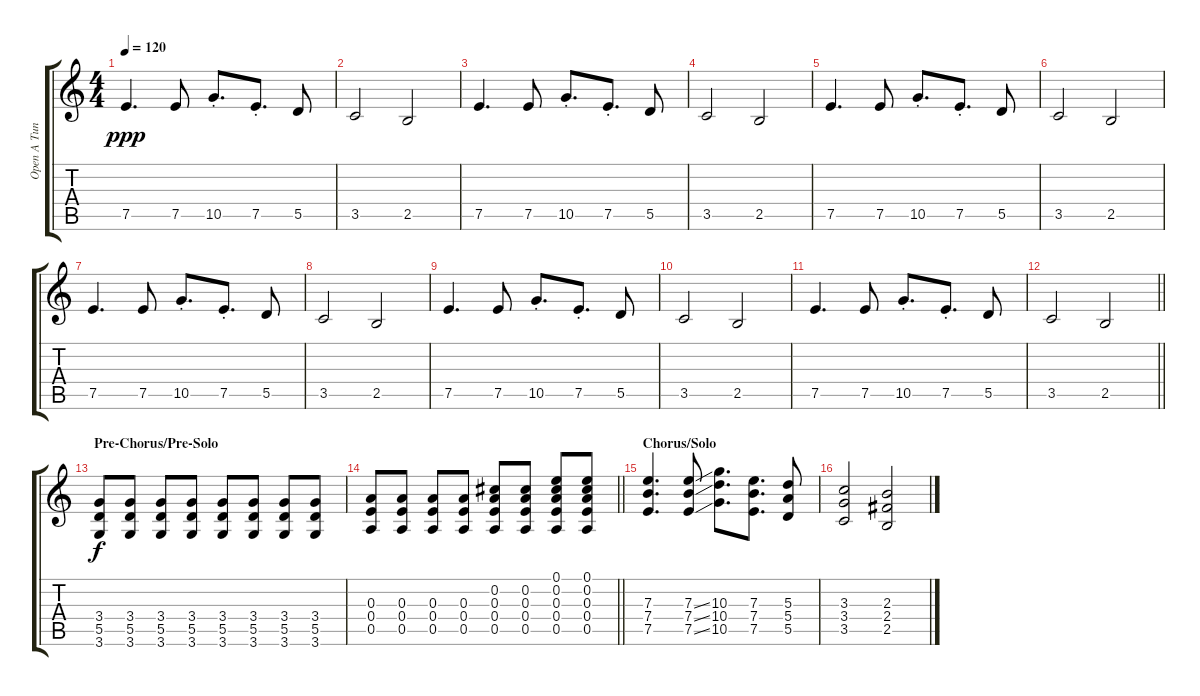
\track ("Open A Tuning" "Open A Tun") {instrument overdrivenguitar}
\staff {score tabs}
\tuning (E4 Db4 A3 E3 A2 E2) {hide}
\ts (4 4)
\tempo 120
\clef g2
\ks c
7.5.4{d dy ppp} 7.5.8 10.5{st}.8{d} 7.5{st}.8{d} 5.5.8 |
3.5.2 2.5.2 |
7.5.4{d} 7.5.8 10.5{st}.8{d} 7.5{st}.8{d} 5.5.8 |
3.5.2 2.5.2 |
7.5.4{d} 7.5.8 10.5{st}.8{d} 7.5{st}.8{d} 5.5.8 |
3.5.2 2.5.2 |
7.5.4{d} 7.5.8 10.5{st}.8{d} 7.5{st}.8{d} 5.5.8 |
3.5.2 2.5.2 |
7.5.4{d} 7.5.8 10.5{st}.8{d} 7.5{st}.8{d} 5.5.8 |
3.5.2 2.5.2 |
7.5.4{d} 7.5.8 10.5{st}.8{d} 7.5{st}.8{d} 5.5.8 |
\barLineRight lightlight
3.5.2 2.5.2 |
\section ("" "Pre-Chorus/Pre-Solo")
(3.4 5.5 3.6).8{dy f} (3.4 5.5 3.6).8 (3.4 5.5 3.6).8 (3.4 5.5 3.6).8 (3.4 5.5 3.6).8 (3.4 5.5 3.6).8 (3.4 5.5 3.6).8 (3.4 5.5 3.6).8 |
\barLineRight lightlight
(0.3 0.4 0.5).8 (0.3 0.4 0.5).8 (0.3 0.4 0.5).8 (0.3 0.4 0.5).8 (0.2 0.3 0.4 0.5).8 (0.2 0.3 0.4 0.5).8 (0.1 0.2 0.3 0.4 0.5).8 (0.1 0.2 0.3 0.4 0.5).8 |
\section ("" "Chorus/Solo")
(7.3 7.4 7.5).4{d} (7.3{ss} 7.4{ss} 7.5{ss}).8 (10.3 10.4 10.5).8{d} (7.3 7.4 7.5).8{d} (5.3 5.4 5.5).8 |
(3.3 3.4 3.5).2 (2.3 2.4 2.5).2
